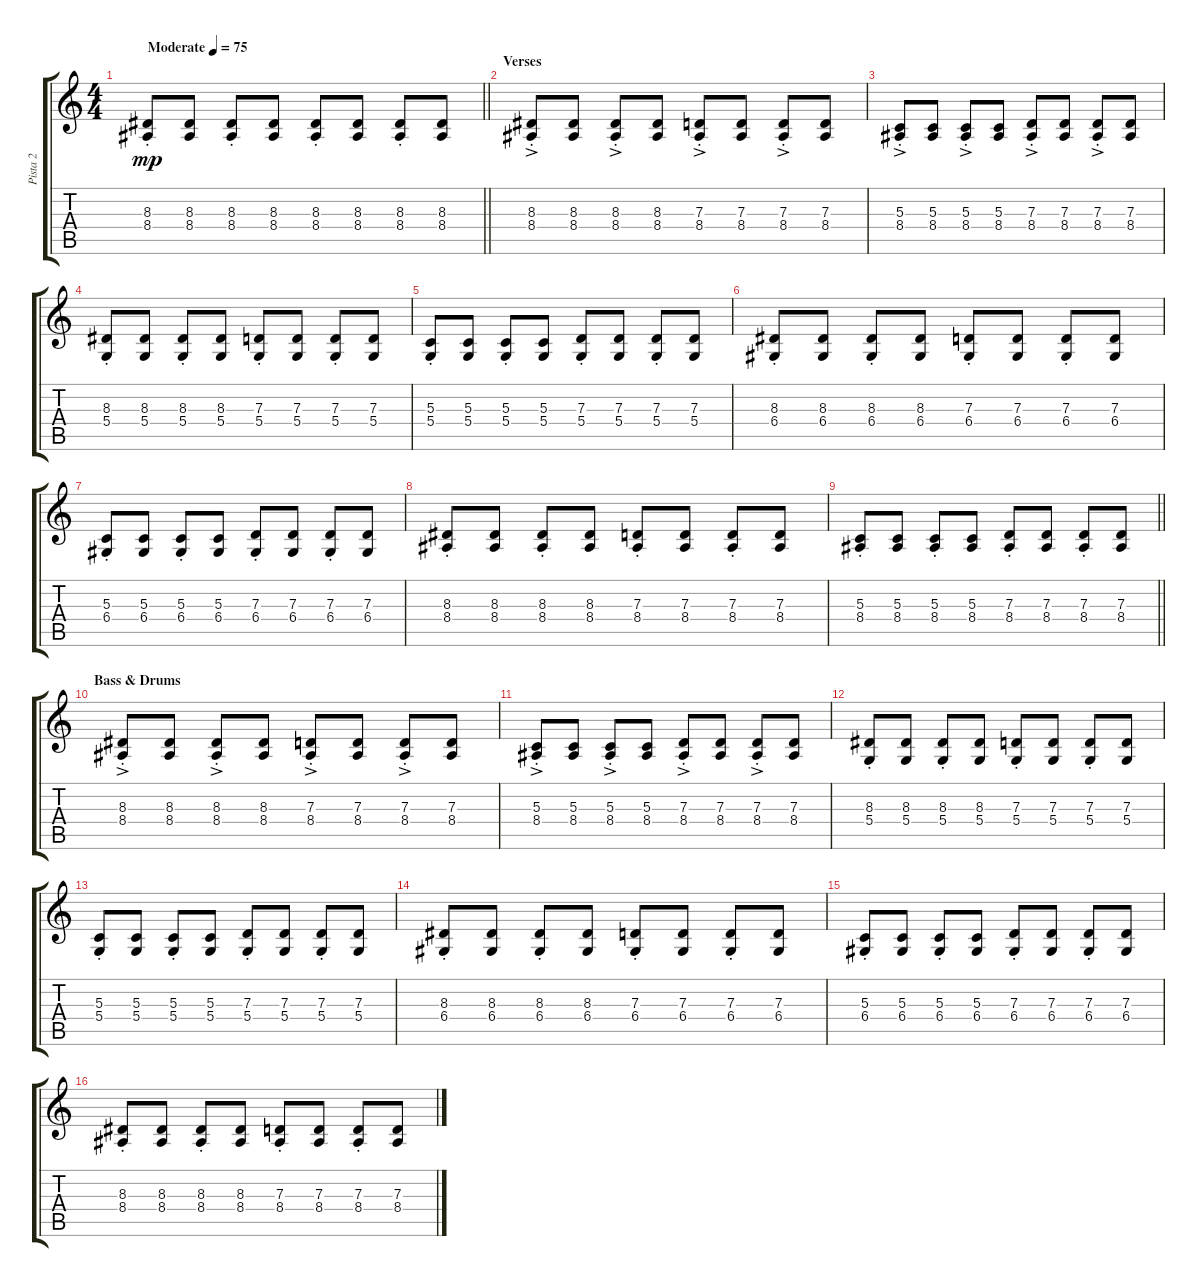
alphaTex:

\track ("Pista 2" "Pista 2") {instrument acousticgrandpiano}
\staff {score tabs}
\tuning (E4 B3 G3 D3 A2 E2) {hide}
\ts (4 4)
\tempo (75 "Moderate")
\clef g2
\barLineRight lightlight
\ks c
(8.3{st} 8.4{st}).8{dy mp instrument acousticgrandpiano} (8.3 8.4).8 (8.3{st} 8.4{st}).8 (8.3 8.4).8 (8.3{st} 8.4{st}).8 (8.3 8.4).8 (8.3{st} 8.4{st}).8 (8.3 8.4).8 |
\section ("" "Verses")
(8.3{ac st} 8.4{st}).8 (8.3 8.4).8 (8.3{ac st} 8.4{st}).8 (8.3 8.4).8 (7.3{ac st} 8.4{st}).8 (7.3 8.4).8 (7.3{ac st} 8.4{st}).8 (7.3 8.4).8 |
(5.3{ac st} 8.4{st}).8 (5.3 8.4).8 (5.3{ac st} 8.4{st}).8 (5.3 8.4).8 (7.3{ac st} 8.4{st}).8 (7.3 8.4).8 (7.3{ac st} 8.4{st}).8 (7.3 8.4).8 |
(8.3{st} 5.4{st}).8 (8.3 5.4).8 (8.3{st} 5.4{st}).8 (8.3 5.4).8 (7.3{st} 5.4{st}).8 (7.3 5.4).8 (7.3{st} 5.4{st}).8 (7.3 5.4).8 |
(5.3{st} 5.4{st}).8 (5.3 5.4).8 (5.3{st} 5.4{st}).8 (5.3 5.4).8 (7.3{st} 5.4{st}).8 (7.3 5.4).8 (7.3{st} 5.4{st}).8 (7.3 5.4).8 |
(8.3{st} 6.4{st}).8 (8.3 6.4).8 (8.3{st} 6.4{st}).8 (8.3 6.4).8 (7.3{st} 6.4{st}).8 (7.3 6.4).8 (7.3{st} 6.4{st}).8 (7.3 6.4).8 |
(5.3{st} 6.4{st}).8 (5.3 6.4).8 (5.3{st} 6.4{st}).8 (5.3 6.4).8 (7.3{st} 6.4{st}).8 (7.3 6.4).8 (7.3{st} 6.4{st}).8 (7.3 6.4).8 |
(8.3{st} 8.4{st}).8 (8.3 8.4).8 (8.3{st} 8.4{st}).8 (8.3 8.4).8 (7.3{st} 8.4{st}).8 (7.3 8.4).8 (7.3{st} 8.4{st}).8 (7.3 8.4).8 |
\barLineRight lightlight
(5.3{st} 8.4{st}).8 (5.3 8.4).8 (5.3{st} 8.4{st}).8 (5.3 8.4).8 (7.3{st} 8.4{st}).8 (7.3 8.4).8 (7.3{st} 8.4{st}).8 (7.3 8.4).8 |
\section ("" "Bass & Drums")
(8.3{ac st} 8.4{st}).8 (8.3 8.4).8 (8.3{ac st} 8.4{st}).8 (8.3 8.4).8 (7.3{ac st} 8.4{st}).8 (7.3 8.4).8 (7.3{ac st} 8.4{st}).8 (7.3 8.4).8 |
(5.3{ac st} 8.4{st}).8 (5.3 8.4).8 (5.3{ac st} 8.4{st}).8 (5.3 8.4).8 (7.3{ac st} 8.4{st}).8 (7.3 8.4).8 (7.3{ac st} 8.4{st}).8 (7.3 8.4).8 |
(8.3{st} 5.4{st}).8 (8.3 5.4).8 (8.3{st} 5.4{st}).8 (8.3 5.4).8 (7.3{st} 5.4{st}).8 (7.3 5.4).8 (7.3{st} 5.4{st}).8 (7.3 5.4).8 |
(5.3{st} 5.4{st}).8 (5.3 5.4).8 (5.3{st} 5.4{st}).8 (5.3 5.4).8 (7.3{st} 5.4{st}).8 (7.3 5.4).8 (7.3{st} 5.4{st}).8 (7.3 5.4).8 |
(8.3{st} 6.4{st}).8 (8.3 6.4).8 (8.3{st} 6.4{st}).8 (8.3 6.4).8 (7.3{st} 6.4{st}).8 (7.3 6.4).8 (7.3{st} 6.4{st}).8 (7.3 6.4).8 |
(5.3{st} 6.4{st}).8 (5.3 6.4).8 (5.3{st} 6.4{st}).8 (5.3 6.4).8 (7.3{st} 6.4{st}).8 (7.3 6.4).8 (7.3{st} 6.4{st}).8 (7.3 6.4).8 |
(8.3{st} 8.4{st}).8 (8.3 8.4).8 (8.3{st} 8.4{st}).8 (8.3 8.4).8 (7.3{st} 8.4{st}).8 (7.3 8.4).8 (7.3{st} 8.4{st}).8 (7.3 8.4).8
